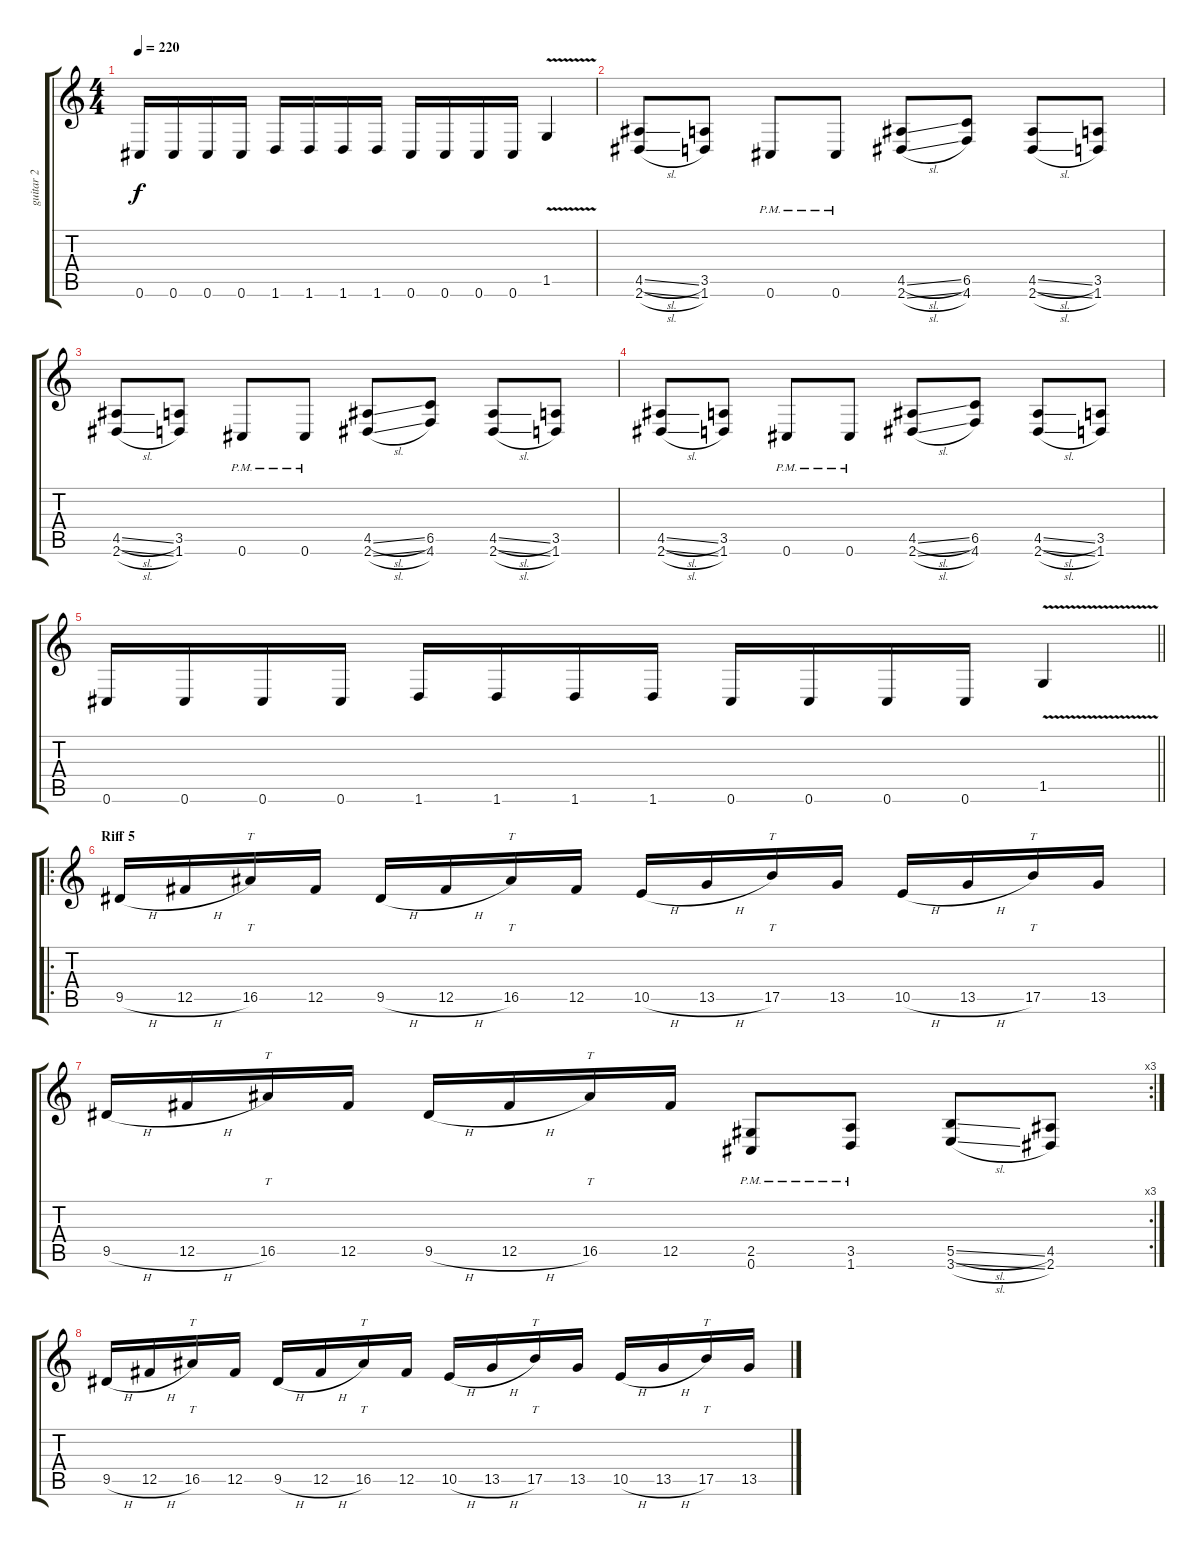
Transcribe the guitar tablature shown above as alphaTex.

\track ("guitar 2" "guitar 2") {instrument distortionguitar}
\staff {score tabs}
\tuning (Db4 Ab3 E3 B2 Gb2 Db2) {hide}
\ts (4 4)
\tempo 220
\clef g2
\ks c
0.6.16{dy f} 0.6.16 0.6.16 0.6.16 1.6.16 1.6.16 1.6.16 1.6.16 0.6.16 0.6.16 0.6.16 0.6.16 1.5{v}.4{instrument guitarharmonics} |
(4.5{sl} 2.6{sl}).8{instrument distortionguitar} (3.5 1.6).8 0.6{pm}.8 0.6{pm}.8 (4.5{sl} 2.6{sl}).8 (6.5 4.6).8 (4.5{sl} 2.6{sl}).8 (3.5 1.6).8 |
(4.5{sl} 2.6{sl}).8 (3.5 1.6).8 0.6{pm}.8 0.6{pm}.8 (4.5{sl} 2.6{sl}).8 (6.5 4.6).8 (4.5{sl} 2.6{sl}).8 (3.5 1.6).8 |
(4.5{sl} 2.6{sl}).8 (3.5 1.6).8 0.6{pm}.8 0.6{pm}.8 (4.5{sl} 2.6{sl}).8 (6.5 4.6).8 (4.5{sl} 2.6{sl}).8 (3.5 1.6).8 |
\barLineRight lightlight
0.6.16 0.6.16 0.6.16 0.6.16 1.6.16 1.6.16 1.6.16 1.6.16 0.6.16 0.6.16 0.6.16 0.6.16 1.5{v}.4{instrument guitarharmonics} |
\ro
\section ("" "Riff 5")
9.5{h}.16{instrument distortionguitar} 12.5{h}.16 16.5.16{tt} 12.5.16 9.5{h}.16 12.5{h}.16 16.5.16{tt} 12.5.16 10.5{h}.16 13.5{h}.16 17.5.16{tt} 13.5.16 10.5{h}.16 13.5{h}.16 17.5.16{tt} 13.5.16 |
\rc 3
9.5{h}.16 12.5{h}.16 16.5.16{tt} 12.5.16 9.5{h}.16 12.5{h}.16 16.5.16{tt} 12.5.16 (2.5{pm} 0.6{pm}).8 (3.5{pm} 1.6{pm}).8 (5.5{sl} 3.6{sl}).8 (4.5 2.6).8 |
9.5{h}.16 12.5{h}.16 16.5.16{tt} 12.5.16 9.5{h}.16 12.5{h}.16 16.5.16{tt} 12.5.16 10.5{h}.16 13.5{h}.16 17.5.16{tt} 13.5.16 10.5{h}.16 13.5{h}.16 17.5.16{tt} 13.5.16
